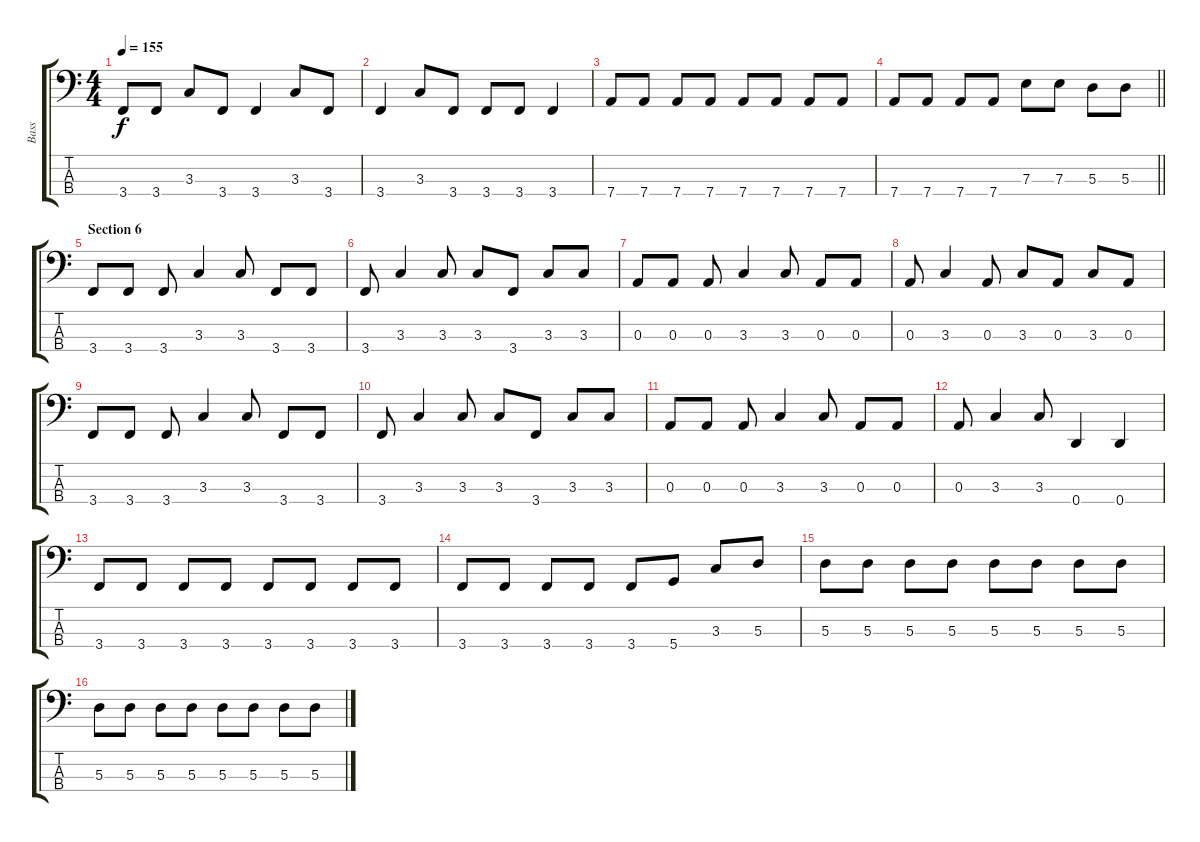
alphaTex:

\track ("Bass" "Bass") {instrument electricbassfinger}
\staff {score tabs}
\tuning (G2 D2 A1 D1) {hide}
\ts (4 4)
\tempo 155
\clef f4
\ks c
3.4.8{dy f} 3.4.8 3.3.8 3.4.8 3.4.4 3.3.8 3.4.8 |
3.4.4 3.3.8 3.4.8 3.4.8 3.4.8 3.4.4 |
7.4.8 7.4.8 7.4.8 7.4.8 7.4.8 7.4.8 7.4.8 7.4.8 |
\barLineRight lightlight
7.4.8 7.4.8 7.4.8 7.4.8 7.3.8 7.3.8 5.3.8 5.3.8 |
\section ("" "Section 6")
3.4.8 3.4.8 3.4.8 3.3.4 3.3.8 3.4.8 3.4.8 |
3.4.8 3.3.4 3.3.8 3.3.8 3.4.8 3.3.8 3.3.8 |
0.3.8 0.3.8 0.3.8 3.3.4 3.3.8 0.3.8 0.3.8 |
0.3.8 3.3.4 0.3.8 3.3.8 0.3.8 3.3.8 0.3.8 |
3.4.8 3.4.8 3.4.8 3.3.4 3.3.8 3.4.8 3.4.8 |
3.4.8 3.3.4 3.3.8 3.3.8 3.4.8 3.3.8 3.3.8 |
0.3.8 0.3.8 0.3.8 3.3.4 3.3.8 0.3.8 0.3.8 |
0.3.8 3.3.4 3.3.8 0.4.4 0.4.4 |
3.4.8 3.4.8 3.4.8 3.4.8 3.4.8 3.4.8 3.4.8 3.4.8 |
3.4.8 3.4.8 3.4.8 3.4.8 3.4.8 5.4.8 3.3.8 5.3.8 |
5.3.8 5.3.8 5.3.8 5.3.8 5.3.8 5.3.8 5.3.8 5.3.8 |
5.3.8 5.3.8 5.3.8 5.3.8 5.3.8 5.3.8 5.3.8 5.3.8
